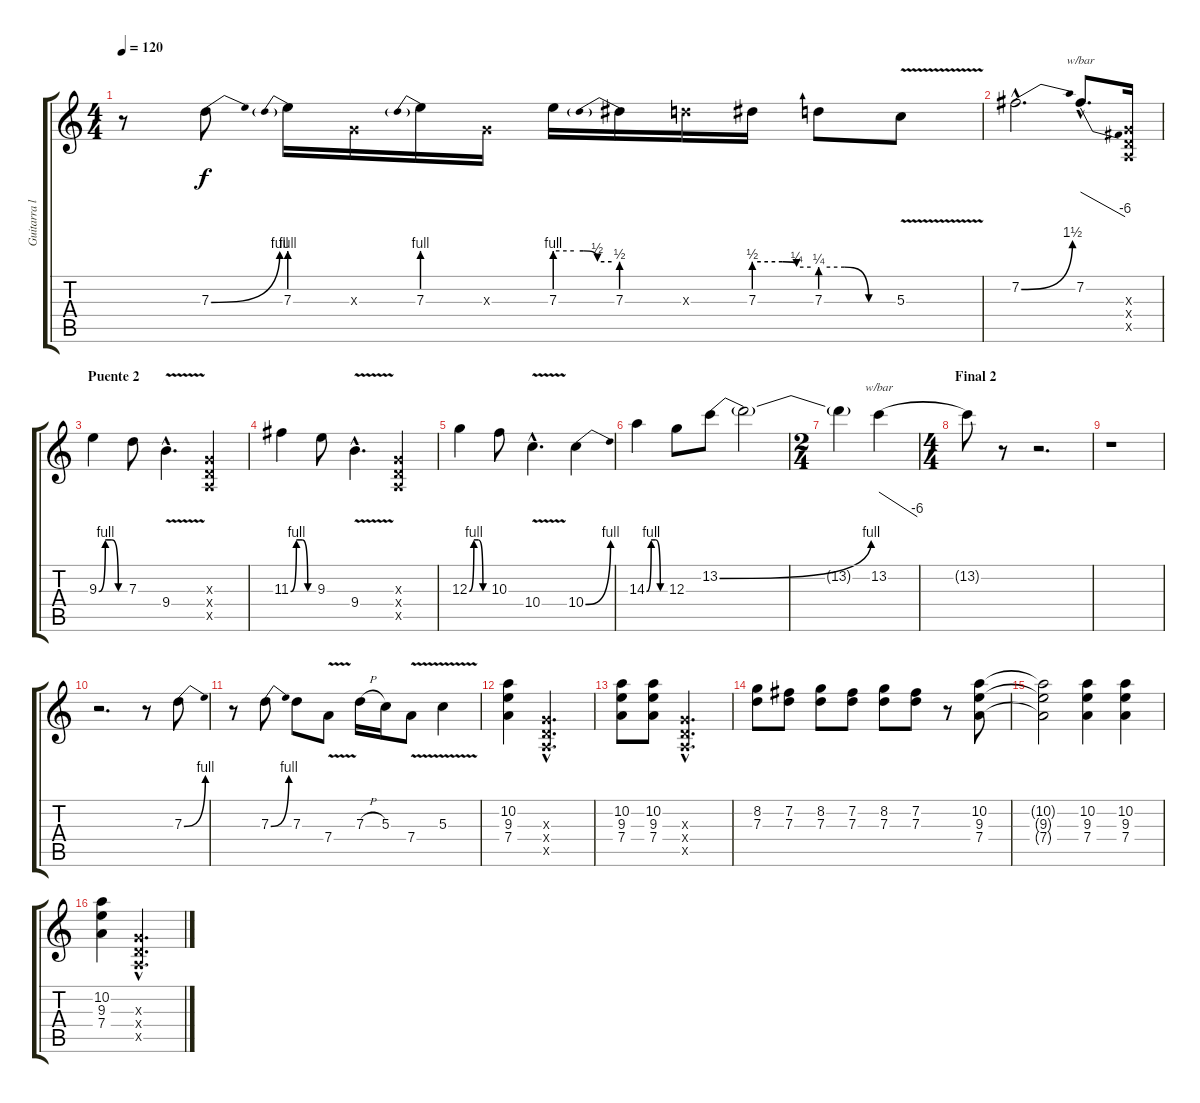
\track ("Guitarra líder" "Guitarra l") {instrument distortionguitar}
\staff {score tabs}
\tuning (E4 B3 G3 D3 A2 E2) {hide}
\ts (4 4)
\tempo 120
\clef g2
\ks c
r.8{dy f} 7.3{be (bend 0 0 60 4)}.8 7.3{be (prebend 0 4 60 4)}.16 0.3{x}.16 7.3{be (prebend 0 4 60 4)}.16 0.3{x}.16 7.3{be (custom 0 4 20 4 30 4 45 2 60 2)}.16 7.3{be (prebend 0 2 60 2)}.16 7.3{x}.16 7.3{be (custom 0 2 30 2 45 1 60 1)}.16 7.3{be (custom 0 1 20 1 40 0 60 0)}.8 5.3{v}.8 |
7.2{be (bend 0 0 60 6) hac}.2{d} 7.2{hac}.8{d tbe (dive default 0 0 60 -24)} (0.3{x} 0.4{x} 0.5{x}).16 |
\section ("" "Puente 2")
9.3{be (custom 0 0 15 4 30 4 45 0 60 0)}.4 7.3.8 9.4{v hac}.4{d} (0.3{x} 0.4{x} 0.5{x}).4 |
11.3{be (custom 0 0 15 4 30 4 45 0 60 0)}.4 9.3.8 9.4{v hac}.4{d} (0.3{x} 0.4{x} 0.5{x}).4 |
12.3{be (custom 0 0 15 4 30 4 45 0 60 0)}.4 10.3.8 10.4{v hac}.4{d} 10.4{be (bend 0 0 60 4)}.4 |
14.3{be (custom 0 0 15 4 30 4 45 0 60 0)}.4 12.3.8 13.2{be (bend 0 0 60 4)}.8 13.2{t}.2 |
\ts (2 4)
13.2{t}.4 13.2.4{tbe (dive default 0 0 60 -24) volume 0} |
\ts (4 4)
\section ("" "Final 2")
13.2{t}.8 r.8 r.2{d} |
r.1 |
r.2{d volume 16} r.8 7.3{be (bend 0 0 60 4)}.8 |
r.8 7.3{be (bend 0 0 60 4)}.8 7.3.8 7.4{v}.8 7.3{h}.16 5.3.16 7.4{v}.8 5.3{v}.4{volume 14} |
(10.2 9.3 7.4).4 (0.3{hac x} 0.4{hac x} 0.5{hac x}).2{d} |
(10.2 9.3 7.4).8 (10.2 9.3 7.4).8 (0.3{hac x} 0.4{hac x} 0.5{hac x}).2{d} |
(8.2 7.3).8 (7.2 7.3).8 (8.2 7.3).8 (7.2 7.3).8 (8.2 7.3).8 (7.2 7.3).8 r.8 (10.2 9.3 7.4).8 |
(10.2{t} 9.3{t} 7.4{t}).2 (10.2 9.3 7.4).4 (10.2 9.3 7.4).4 |
(10.2 9.3 7.4).4 (0.3{hac x} 0.4{hac x} 0.5{hac x}).2{d}
